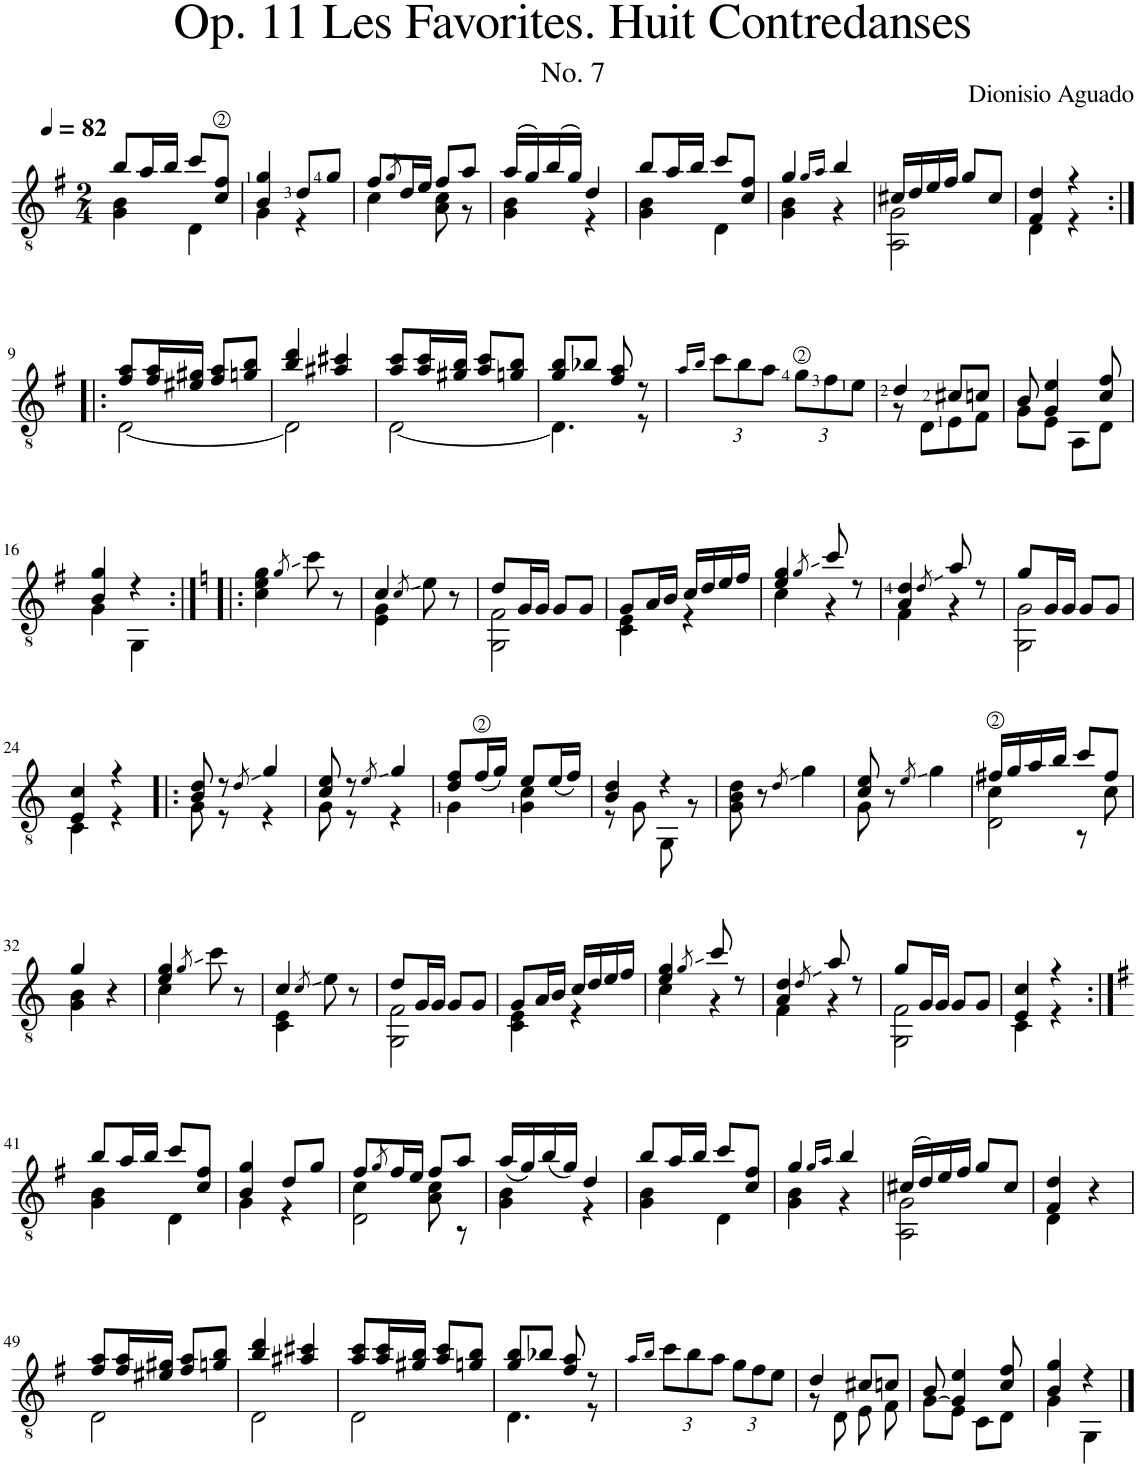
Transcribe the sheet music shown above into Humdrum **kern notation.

**kern
*part1
*staff1
*I"Classical Guitar
*I'Guit.
*clefGv2
*k[f#]
*M2/4
*MM82
=1
*^
8b/L	4G\ 4B\
16a/L	.
16b/JJ	.
8cc/L	4D\
8c/ 8f#/J	.
=2	=2
4B/ 4g/	4G\
8d/L	4r
8g/J	.
=3	=3
8f#/L	4c\
8qg/	.
16d/L	.
16e/JJ	.
8f#/L	8A\ 8c\
8a/J	8r
=4	=4
(16a/LL	4G\ 4B\
16g/)	.
(16b/	.
16g/JJ)	.
4d/	4r
=5	=5
8b/L	4G\ 4B\
16a/L	.
16b/JJ	.
8cc/L	4D\
8c/ 8f#/J	.
=6	=6
4g/	4G\ 4B\
16qg/LL	.
16qa/JJ	.
4b/	4r
=7	=7
16c#X/LL	2AA\ 2G\
16d/	.
16e/	.
16f#/JJ	.
8g/L	.
8c#/J	.
=8	=8
4F#/ 4d/	4D\
4r	4r
!!LO:LB:g=z	!!
=9:|!|:	=9:|!|:
8f#/ 8a/L	[2D\
16f#/ 16a/L	.
16e#X/ 16g#X/JJ	.
8f#/ 8a/L	.
8gn/ 8b/J	.
=10	=10
4b/ 4dd/	2D\]
4a#X/ 4cc#X/	.
=11	=11
8a/ 8cc/L	[2D\
16a/ 16cc/L	.
16g#X/ 16b/JJ	.
8a/ 8cc/L	.
8gn/ 8b/J	.
=12	=12
8g/ 8b/L	4.D\]
8b-X/J	.
8f#/ 8a/	.
8r	8r
*v	*v
=13
16qa/LL
16qb/JJ
*Xbrackettup
12cc\L
12b\
12a\J
12g\L
12f#\
12e\J
=14
*^
4d/	8r
.	8D\L
8c#X/L	8E\
8cn/J	8F#\J
=15	=15
8B/	8G\L
4G/ 4e/	8E\J
.	8AA\L
8c/ 8f#/	8D\J
!!LO:LB:g=z	!!
=16	=16
4B/ 4g/	4G\
4r	4GG\
*v	*v
=17:|!|:
*k[]
4c\ 4e\ 4g\
8qg/
8cc\
8r
=18
*^
4c/	4E\ 4G\
8qc/	.
8e\	4ryy
8r	.
=19	=19
8d/L	2GG\ 2F\
16G/L	.
16G/JJ	.
8G/L	.
8G/J	.
=20	=20
8G/L	4C\ 4E\
16A/L	.
16B/JJ	.
16c/LL	4r
16d/	.
16e/	.
16f/JJ	.
=21	=21
4e/ 4g/	4c\
8qg/	.
8cc/	4r
8r	.
=22	=22
4A/ 4d/	4F\
8qd/	.
8a/	4r
8r	.
=23	=23
8g/L	2GG\ 2G\
16G/L	.
16G/JJ	.
8G/L	.
8G/J	.
!!LO:LB:g=z	!!
=24	=24
4E/ 4c/	4C\
4r	4r
=25!|:	=25!|:
*k[]	*
8B/ 8d/	8G\
8r	8r
8qd/	.
4g/	4r
=26	=26
8c/ 8e/	8G\
8r	8r
8qe/	.
4g/	4r
=27	=27
8d/ 8f/L	4G\
(<16f/L	.
16g/JJ)	.
8e/L	4G\ 4c\
(<16e/L	.
16f/JJ)	.
=28	=28
4B/ 4d/	8r
.	8G\
4r	8GG\
.	8r
*v	*v
=29
8G\ 8B\ 8d\
8r
8qd/
4g\
=30
*^
8c/ 8e/	8G\
8r	4.ryy
8qe/	.
4g\	.
=31	=31
*	*^
16f#X/LL	2D\	4c\
16g/	.	.
16a/	.	.
16b/JJ	.	.
8cc/L	.	8r
8f#/J	.	8c\
*	*v	*v
!!LO:LB:g=z
=32	=32
4g/	4G\ 4B\
4r	4ryy
=33	=33
4e/ 4g/	4c\
8qg/	.
8cc\	4ryy
8r	.
=34	=34
4c/	4C\ 4E\
8qc/	.
8e\	4ryy
8r	.
=35	=35
8d/L	2GG\ 2F\
16G/L	.
16G/JJ	.
8G/L	.
8G/J	.
=36	=36
8G/L	4C\ 4E\
16A/L	.
16B/JJ	.
16c/LL	4r
16d/	.
16e/	.
16f/JJ	.
=37	=37
4e/ 4g/	4c\
8qg/	.
8cc/	4r
8r	.
=38	=38
4A/ 4d/	4F\
8qd/	.
8a/	4r
8r	.
=39	=39
8g/L	2GG\ 2F\
16G/L	.
16G/JJ	.
8G/L	.
8G/J	.
=40	=40
4E/ 4c/	4C\
4r	4r
!!LO:LB:g=z	!!
=41:|!	=41:|!
*k[f#]	*
8b/L	4G\ 4B\
16a/L	.
16b/JJ	.
8cc/L	4D\
8c/ 8f#/J	.
=42	=42
4B/ 4g/	4G\
8d/L	4r
8g/J	.
=43	=43
*	*^
8f#/L	2D\	4c\
8qg/	.	.
16f#/L	.	.
16e/JJ	.	.
8f#/L	.	8A\ 8c\
8a/J	.	8r
*	*v	*v
=44	=44
(<16a/LL	4G\ 4B\
16g/)	.
(<16b/	.
16g/JJ)	.
4d/	4r
=45	=45
8b/L	4G\ 4B\
16a/L	.
16b/JJ	.
8cc/L	4D\
8c/ 8f#/J	.
=46	=46
4g/	4G\ 4B\
16qg/LL	.
16qa/JJ	.
4b/	4r
=47	=47
(16c#X/LL	2AA\ 2G\
16d/)	.
16e/	.
16f#/JJ	.
8g/L	.
8c#/J	.
=48	=48
4F#/ 4d/	4D\
4r	4ryy
!!LO:LB:g=z	!!
=49	=49
8f#/ 8a/L	2D\
16f#/ 16a/L	.
16e#X/ 16g#X/JJ	.
8f#/ 8a/L	.
8gn/ 8b/J	.
=50	=50
4b/ 4dd/	2D\
4a#X/ 4cc#X/	.
=51	=51
8a/ 8cc/L	2D\
16a/ 16cc/L	.
16g#X/ 16b/JJ	.
8a/ 8cc/L	.
8gn/ 8b/J	.
=52	=52
8g/ 8b/L	4.D\
8b-X/J	.
8f#/ 8a/	.
8r	8r
*v	*v
=53
16qa/LL
16qb/JJ
12cc\L
12b\
12a\J
12g\L
12f#\
12e\J
=54
*^
4d/	8r
.	8D\
8c#X/L	8E\
8cn/J	8F#\
=55	=55
8B/	[>8G\L
4G/] 4e/	8E\J
.	8C\L
8c/ 8f#/	8D\J
=56	=56
4B/ 4g/	4G\
4r	4GG\
*v	*v
==
*-
